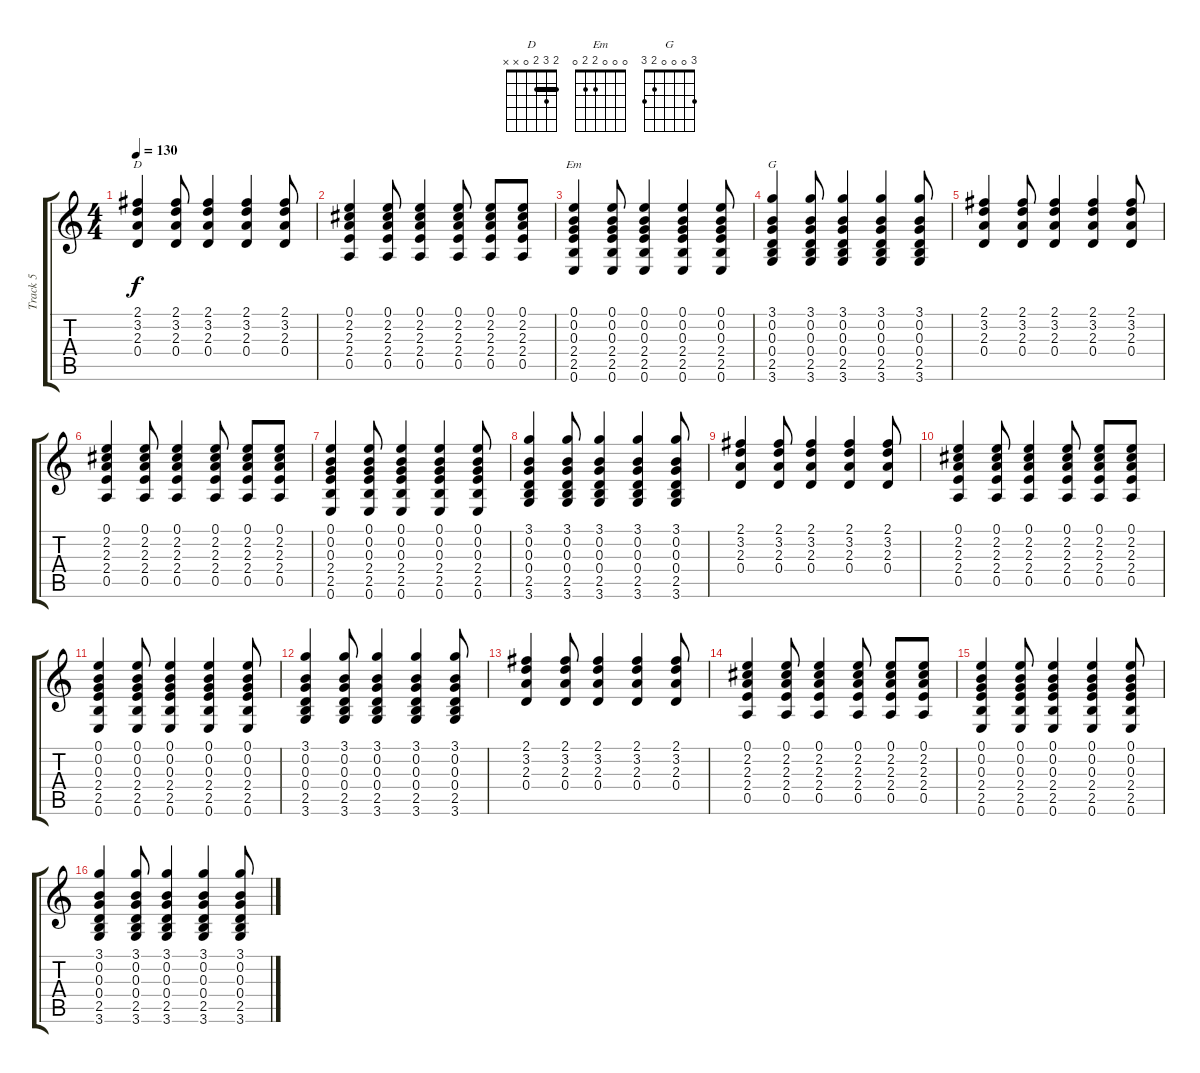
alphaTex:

\track ("Track 5" "Track 5") {instrument acousticguitarsteel}
\staff {score tabs}
\tuning (E4 B3 G3 D3 A2 E2) {hide}
\chord ("D" 2 3 2 0 x x) {barre 2}
\chord ("Em" 0 0 0 2 2 0)
\chord ("G" 3 0 0 0 2 3)
\ts (4 4)
\tempo 130
\clef g2
\ks c
(2.1 3.2 2.3 0.4).4{ch "D" dy f} (2.1 3.2 2.3 0.4).8 (2.1 3.2 2.3 0.4).4 (2.1 3.2 2.3 0.4).4 (2.1 3.2 2.3 0.4).8 |
(0.1 2.2 2.3 2.4 0.5).4 (0.1 2.2 2.3 2.4 0.5).8 (0.1 2.2 2.3 2.4 0.5).4 (0.1 2.2 2.3 2.4 0.5).8 (0.1 2.2 2.3 2.4 0.5).8 (0.1 2.2 2.3 2.4 0.5).8 |
(0.1 0.2 0.3 2.4 2.5 0.6).4{ch "Em"} (0.1 0.2 0.3 2.4 2.5 0.6).8 (0.1 0.2 0.3 2.4 2.5 0.6).4 (0.1 0.2 0.3 2.4 2.5 0.6).4 (0.1 0.2 0.3 2.4 2.5 0.6).8 |
(3.1 0.2 0.3 0.4 2.5 3.6).4{ch "G"} (3.1 0.2 0.3 0.4 2.5 3.6).8 (3.1 0.2 0.3 0.4 2.5 3.6).4 (3.1 0.2 0.3 0.4 2.5 3.6).4 (3.1 0.2 0.3 0.4 2.5 3.6).8 |
(2.1 3.2 2.3 0.4).4 (2.1 3.2 2.3 0.4).8 (2.1 3.2 2.3 0.4).4 (2.1 3.2 2.3 0.4).4 (2.1 3.2 2.3 0.4).8 |
(0.1 2.2 2.3 2.4 0.5).4 (0.1 2.2 2.3 2.4 0.5).8 (0.1 2.2 2.3 2.4 0.5).4 (0.1 2.2 2.3 2.4 0.5).8 (0.1 2.2 2.3 2.4 0.5).8 (0.1 2.2 2.3 2.4 0.5).8 |
(0.1 0.2 0.3 2.4 2.5 0.6).4 (0.1 0.2 0.3 2.4 2.5 0.6).8 (0.1 0.2 0.3 2.4 2.5 0.6).4 (0.1 0.2 0.3 2.4 2.5 0.6).4 (0.1 0.2 0.3 2.4 2.5 0.6).8 |
(3.1 0.2 0.3 0.4 2.5 3.6).4 (3.1 0.2 0.3 0.4 2.5 3.6).8 (3.1 0.2 0.3 0.4 2.5 3.6).4 (3.1 0.2 0.3 0.4 2.5 3.6).4 (3.1 0.2 0.3 0.4 2.5 3.6).8 |
(2.1 3.2 2.3 0.4).4 (2.1 3.2 2.3 0.4).8 (2.1 3.2 2.3 0.4).4 (2.1 3.2 2.3 0.4).4 (2.1 3.2 2.3 0.4).8 |
(0.1 2.2 2.3 2.4 0.5).4 (0.1 2.2 2.3 2.4 0.5).8 (0.1 2.2 2.3 2.4 0.5).4 (0.1 2.2 2.3 2.4 0.5).8 (0.1 2.2 2.3 2.4 0.5).8 (0.1 2.2 2.3 2.4 0.5).8 |
(0.1 0.2 0.3 2.4 2.5 0.6).4 (0.1 0.2 0.3 2.4 2.5 0.6).8 (0.1 0.2 0.3 2.4 2.5 0.6).4 (0.1 0.2 0.3 2.4 2.5 0.6).4 (0.1 0.2 0.3 2.4 2.5 0.6).8 |
(3.1 0.2 0.3 0.4 2.5 3.6).4 (3.1 0.2 0.3 0.4 2.5 3.6).8 (3.1 0.2 0.3 0.4 2.5 3.6).4 (3.1 0.2 0.3 0.4 2.5 3.6).4 (3.1 0.2 0.3 0.4 2.5 3.6).8 |
(2.1 3.2 2.3 0.4).4 (2.1 3.2 2.3 0.4).8 (2.1 3.2 2.3 0.4).4 (2.1 3.2 2.3 0.4).4 (2.1 3.2 2.3 0.4).8 |
(0.1 2.2 2.3 2.4 0.5).4 (0.1 2.2 2.3 2.4 0.5).8 (0.1 2.2 2.3 2.4 0.5).4 (0.1 2.2 2.3 2.4 0.5).8 (0.1 2.2 2.3 2.4 0.5).8 (0.1 2.2 2.3 2.4 0.5).8 |
(0.1 0.2 0.3 2.4 2.5 0.6).4 (0.1 0.2 0.3 2.4 2.5 0.6).8 (0.1 0.2 0.3 2.4 2.5 0.6).4 (0.1 0.2 0.3 2.4 2.5 0.6).4 (0.1 0.2 0.3 2.4 2.5 0.6).8 |
(3.1 0.2 0.3 0.4 2.5 3.6).4 (3.1 0.2 0.3 0.4 2.5 3.6).8 (3.1 0.2 0.3 0.4 2.5 3.6).4 (3.1 0.2 0.3 0.4 2.5 3.6).4 (3.1 0.2 0.3 0.4 2.5 3.6).8
